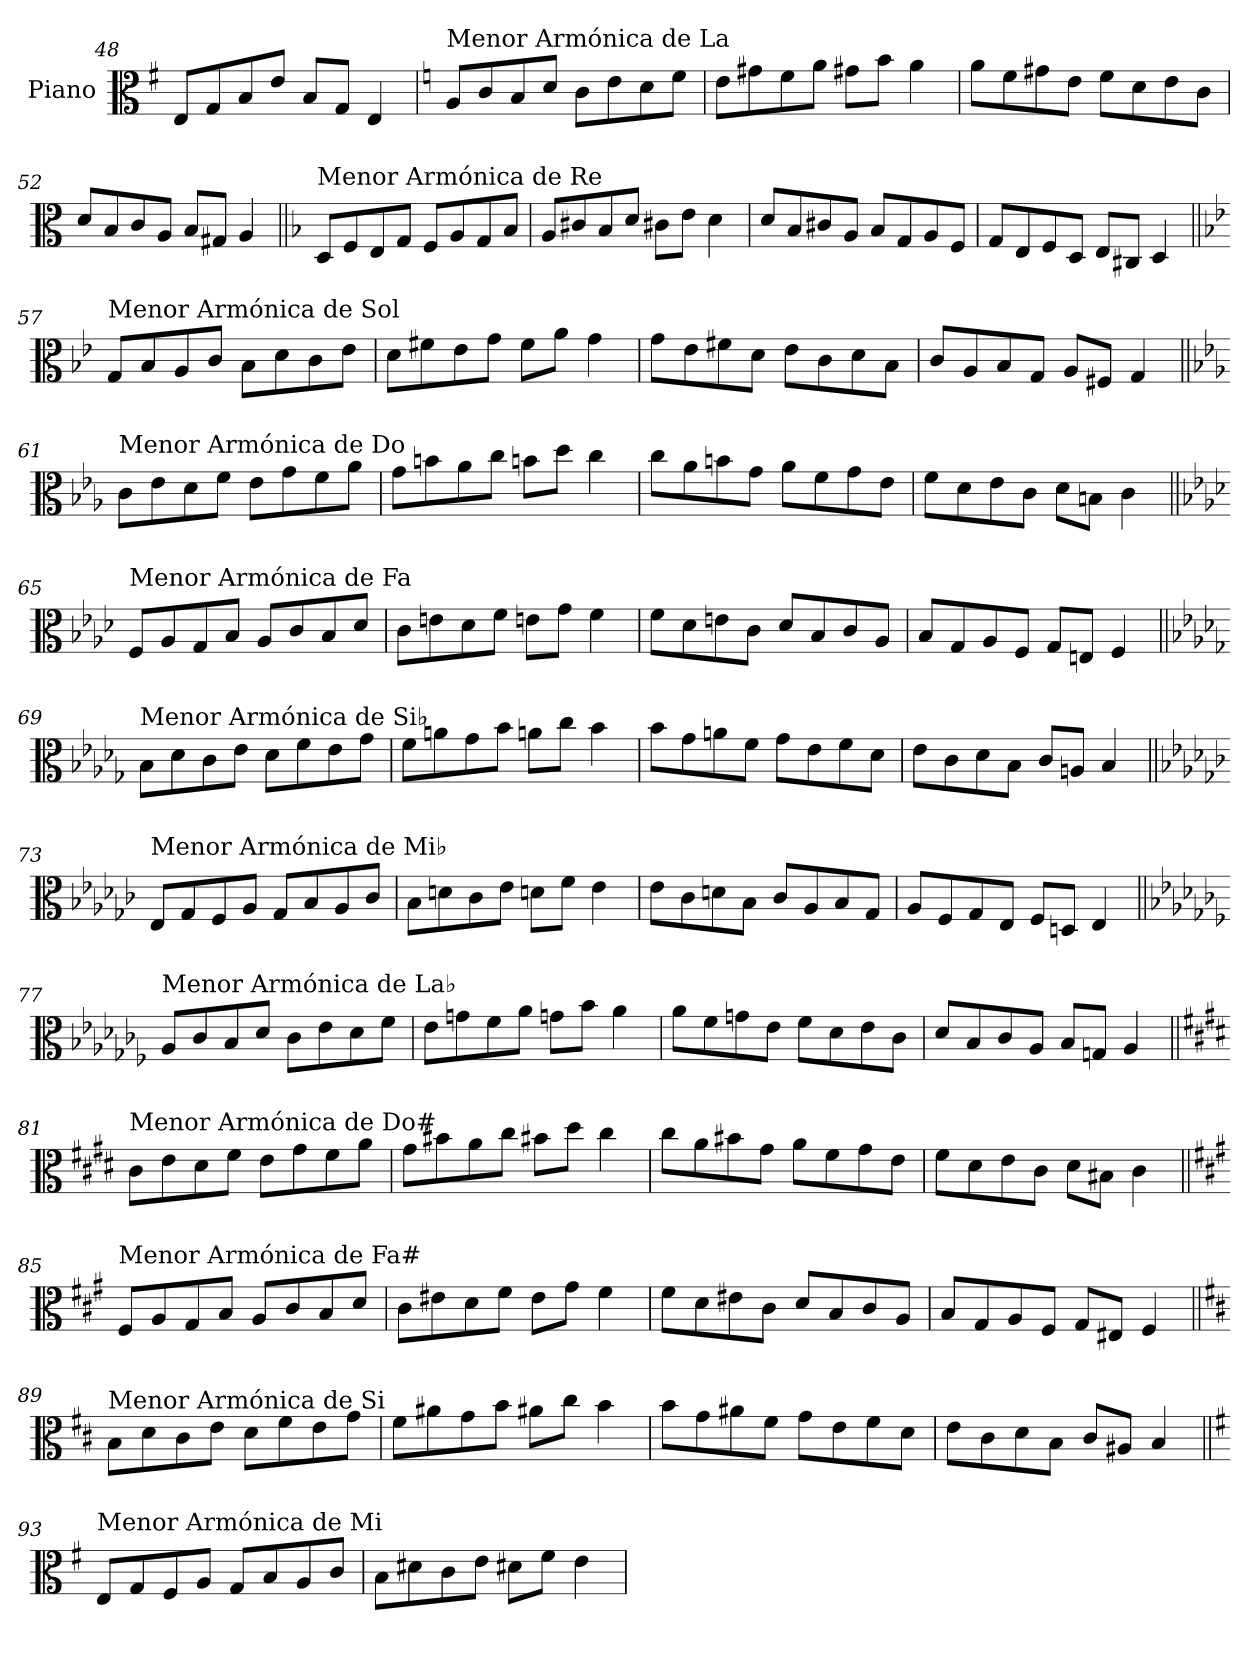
**kern
*part1
*staff1
*I"Piano
*I'Pno.
*clefC3
*k[f#]
=48
8E/L
8G/
8B/
8e/J
8B/L
8G/J
4E/
!!LO:PB:g=z
=49
*k[]
!LO:TX:a:t=Menor Armónica de La
8A/L
8c/
8B/
8d/J
8c\L
8e\
8d\
8f\J
=50
8e\L
8g#X\
8f\
8a\J
8g#X\L
8b\J
4a\
=51
8a\L
8f\
8g#X\
8e\J
8f\L
8d\
8e\
8c\J
=52
8d/L
8B/
8c/
8A/J
8B/L
8G#X/J
4A/
!!LO:LB:g=z
=53||
*k[b-]
!LO:TX:a:t=Menor Armónica de Re
8D/L
8F/
8E/
8G/J
8F/L
8A/
8G/
8B-/J
=54
8A/L
8c#X/
8B-/
8d/J
8c#X\L
8e\J
4d\
=55
8d/L
8B-/
8c#X/
8A/J
8B-/L
8G/
8A/
8F/J
=56
8G/L
8E/
8F/
8D/J
8E/L
8C#X/J
4D/
!!LO:LB:g=z
=57||
*k[b-e-]
!LO:TX:a:t=Menor Armónica de Sol
8G/L
8B-/
8A/
8c/J
8B-\L
8d\
8c\
8e-\J
=58
8d\L
8f#X\
8e-\
8g\J
8f#\L
8a\J
4g\
=59
8g\L
8e-\
8f#X\
8d\J
8e-\L
8c\
8d\
8B-\J
=60
8c/L
8A/
8B-/
8G/J
8A/L
8F#X/J
4G/
!!LO:LB:g=z
=61||
*k[b-e-a-]
!LO:TX:a:t=Menor Armónica de Do
8c\L
8e-\
8d\
8f\J
8e-\L
8g\
8f\
8a-\J
=62
8g\L
8bn\
8a-\
8cc\J
8bn\L
8dd\J
4cc\
=63
8cc\L
8a-\
8bn\
8g\J
8a-\L
8f\
8g\
8e-\J
=64
8f\L
8d\
8e-\
8c\J
8d\L
8Bn\J
4c\
!!LO:LB:g=z
=65||
*k[b-e-a-d-]
!LO:TX:a:t=Menor Armónica de Fa
8F/L
8A-/
8G/
8B-/J
8A-/L
8c/
8B-/
8d-/J
=66
8c\L
8en\
8d-\
8f\J
8en\L
8g\J
4f\
=67
8f\L
8d-\
8en\
8c\J
8d-/L
8B-/
8c/
8A-/J
=68
8B-/L
8G/
8A-/
8F/J
8G/L
8En/J
4F/
!!LO:LB:g=z
=69||
*k[b-e-a-d-g-]
!LO:TX:a:t=Menor Armónica de Si♭
8B-\L
8d-\
8c\
8e-\J
8d-\L
8f\
8e-\
8g-\J
=70
8f\L
8an\
8g-\
8b-\J
8an\L
8cc\J
4b-\
=71
8b-\L
8g-\
8an\
8f\J
8g-\L
8e-\
8f\
8d-\J
=72
8e-\L
8c\
8d-\
8B-\J
8c/L
8An/J
4B-/
!!LO:LB:g=z
=73||
*k[b-e-a-d-g-c-]
!LO:TX:a:t=Menor Armónica de Mi♭
8E-/L
8G-/
8F/
8A-/J
8G-/L
8B-/
8A-/
8c-/J
=74
8B-\L
8dn\
8c-\
8e-\J
8dn\L
8f\J
4e-\
=75
8e-\L
8c-\
8dn\
8B-\J
8c-/L
8A-/
8B-/
8G-/J
=76
8A-/L
8F/
8G-/
8E-/J
8F/L
8Dn/J
4E-/
!!LO:LB:g=z
=77||
*k[b-e-a-d-g-c-f-]
!LO:TX:a:t=Menor Armónica de La♭
8A-/L
8c-/
8B-/
8d-/J
8c-\L
8e-\
8d-\
8f-\J
=78
8e-\L
8gn\
8f-\
8a-\J
8gn\L
8b-\J
4a-\
=79
8a-\L
8f-\
8gn\
8e-\J
8f-\L
8d-\
8e-\
8c-\J
=80
8d-/L
8B-/
8c-/
8A-/J
8B-/L
8Gn/J
4A-/
!!LO:LB:g=z
=81||
*k[f#c#g#d#]
!LO:TX:a:t=Menor Armónica de Do#
8c#\L
8e\
8d#\
8f#\J
8e\L
8g#\
8f#\
8a\J
=82
8g#\L
8b#X\
8a\
8cc#\J
8b#X\L
8dd#\J
4cc#\
=83
8cc#\L
8a\
8b#X\
8g#\J
8a\L
8f#\
8g#\
8e\J
=84
8f#\L
8d#\
8e\
8c#\J
8d#\L
8B#X\J
4c#\
!!LO:LB:g=z
=85||
*k[f#c#g#]
!LO:TX:a:t=Menor Armónica de Fa#
8F#/L
8A/
8G#/
8B/J
8A/L
8c#/
8B/
8d/J
=86
8c#\L
8e#X\
8d\
8f#\J
8e#\L
8g#\J
4f#\
=87
8f#\L
8d\
8e#X\
8c#\J
8d/L
8B/
8c#/
8A/J
=88
8B/L
8G#/
8A/
8F#/J
8G#/L
8E#X/J
4F#/
!!LO:LB:g=z
=89||
*k[f#c#]
!LO:TX:a:t=Menor Armónica de Si
8B\L
8d\
8c#\
8e\J
8d\L
8f#\
8e\
8g\J
=90
8f#\L
8a#X\
8g\
8b\J
8a#X\L
8cc#\J
4b\
=91
8b\L
8g\
8a#X\
8f#\J
8g\L
8e\
8f#\
8d\J
=92
8e\L
8c#\
8d\
8B\J
8c#/L
8A#X/J
4B/
!!LO:LB:g=z
=93||
*k[f#]
!LO:TX:a:t=Menor Armónica de Mi
8E/L
8G/
8F#/
8A/J
8G/L
8B/
8A/
8c/J
=94
8B\L
8d#X\
8c\
8e\J
8d#X\L
8f#\J
4e\
=
*-
